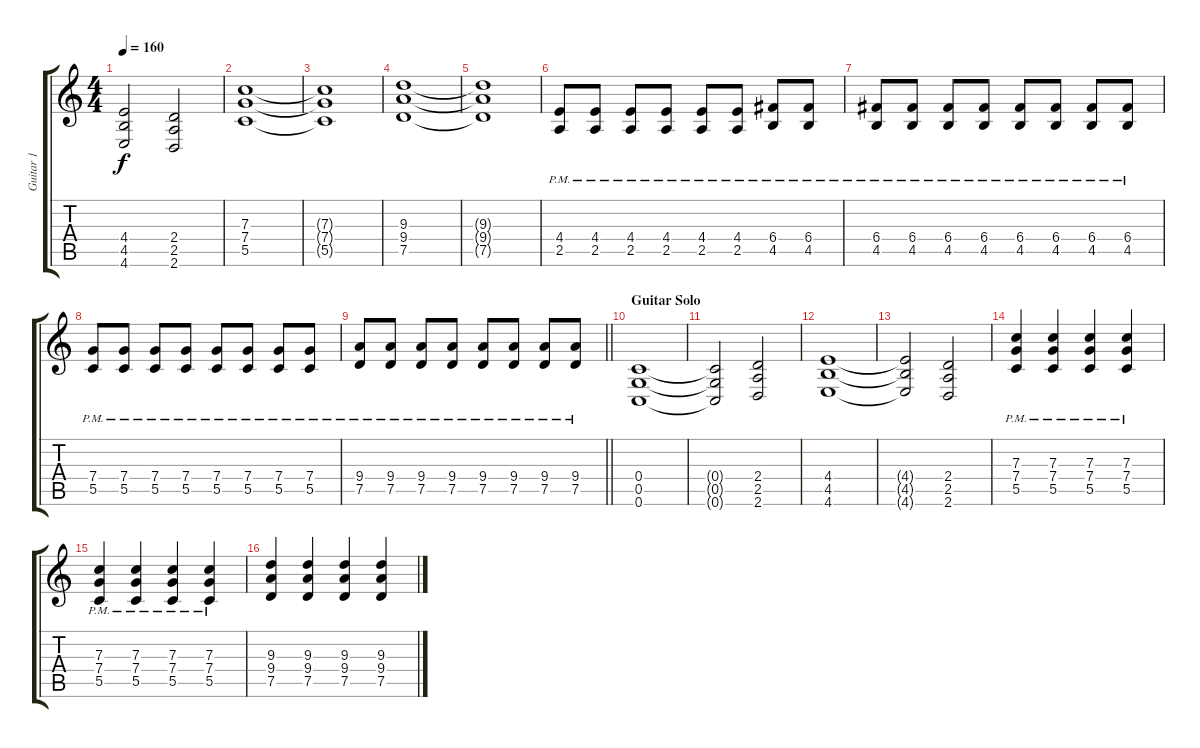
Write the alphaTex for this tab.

\track ("Guitar 1" "Guitar 1") {instrument distortionguitar}
\staff {score tabs}
\tuning (D4 A3 F3 C3 G2 C2) {hide}
\ts (4 4)
\tempo 160
\clef g2
\ks c
(4.4{t} 4.5{t} 4.6{t}).2{dy f} (2.4 2.5 2.6).2 |
(7.3 7.4 5.5).1 |
(7.3{t} 7.4{t} 5.5{t}).1 |
(9.3 9.4 7.5).1 |
(9.3{t} 9.4{t} 7.5{t}).1 |
(4.4{pm} 2.5).8 (4.4{pm} 2.5).8 (4.4{pm} 2.5).8 (4.4{pm} 2.5).8 (4.4{pm} 2.5).8 (4.4{pm} 2.5).8 (6.4{pm} 4.5).8 (6.4{pm} 4.5).8 |
(6.4{pm} 4.5).8 (6.4{pm} 4.5).8 (6.4{pm} 4.5).8 (6.4{pm} 4.5).8 (6.4{pm} 4.5).8 (6.4{pm} 4.5).8 (6.4{pm} 4.5).8 (6.4{pm} 4.5).8 |
(7.4{pm} 5.5{pm}).8 (7.4{pm} 5.5{pm}).8 (7.4{pm} 5.5{pm}).8 (7.4{pm} 5.5{pm}).8 (7.4{pm} 5.5{pm}).8 (7.4{pm} 5.5{pm}).8 (7.4{pm} 5.5{pm}).8 (7.4{pm} 5.5{pm}).8 |
\barLineRight lightlight
(9.4{pm} 7.5{pm}).8 (9.4{pm} 7.5{pm}).8 (9.4{pm} 7.5{pm}).8 (9.4{pm} 7.5{pm}).8 (9.4{pm} 7.5{pm}).8 (9.4{pm} 7.5{pm}).8 (9.4{pm} 7.5{pm}).8 (9.4{pm} 7.5{pm}).8 |
\section ("" "Guitar Solo")
(0.4 0.5 0.6).1{volume 11} |
(0.4{t} 0.5{t} 0.6{t}).2 (2.4 2.5 2.6).2 |
(4.4 4.5 4.6).1 |
(4.4{t} 4.5{t} 4.6{t}).2 (2.4 2.5 2.6).2 |
(7.3{pm} 7.4{pm} 5.5{pm}).4 (7.3{pm} 7.4{pm} 5.5{pm}).4 (7.3{pm} 7.4{pm} 5.5{pm}).4 (7.3{pm} 7.4{pm} 5.5{pm}).4 |
(7.3{pm} 7.4{pm} 5.5{pm}).4 (7.3{pm} 7.4{pm} 5.5{pm}).4 (7.3{pm} 7.4{pm} 5.5{pm}).4 (7.3{pm} 7.4{pm} 5.5{pm}).4 |
(9.3 9.4 7.5).4 (9.3 9.4 7.5).4 (9.3 9.4 7.5).4 (9.3 9.4 7.5).4
